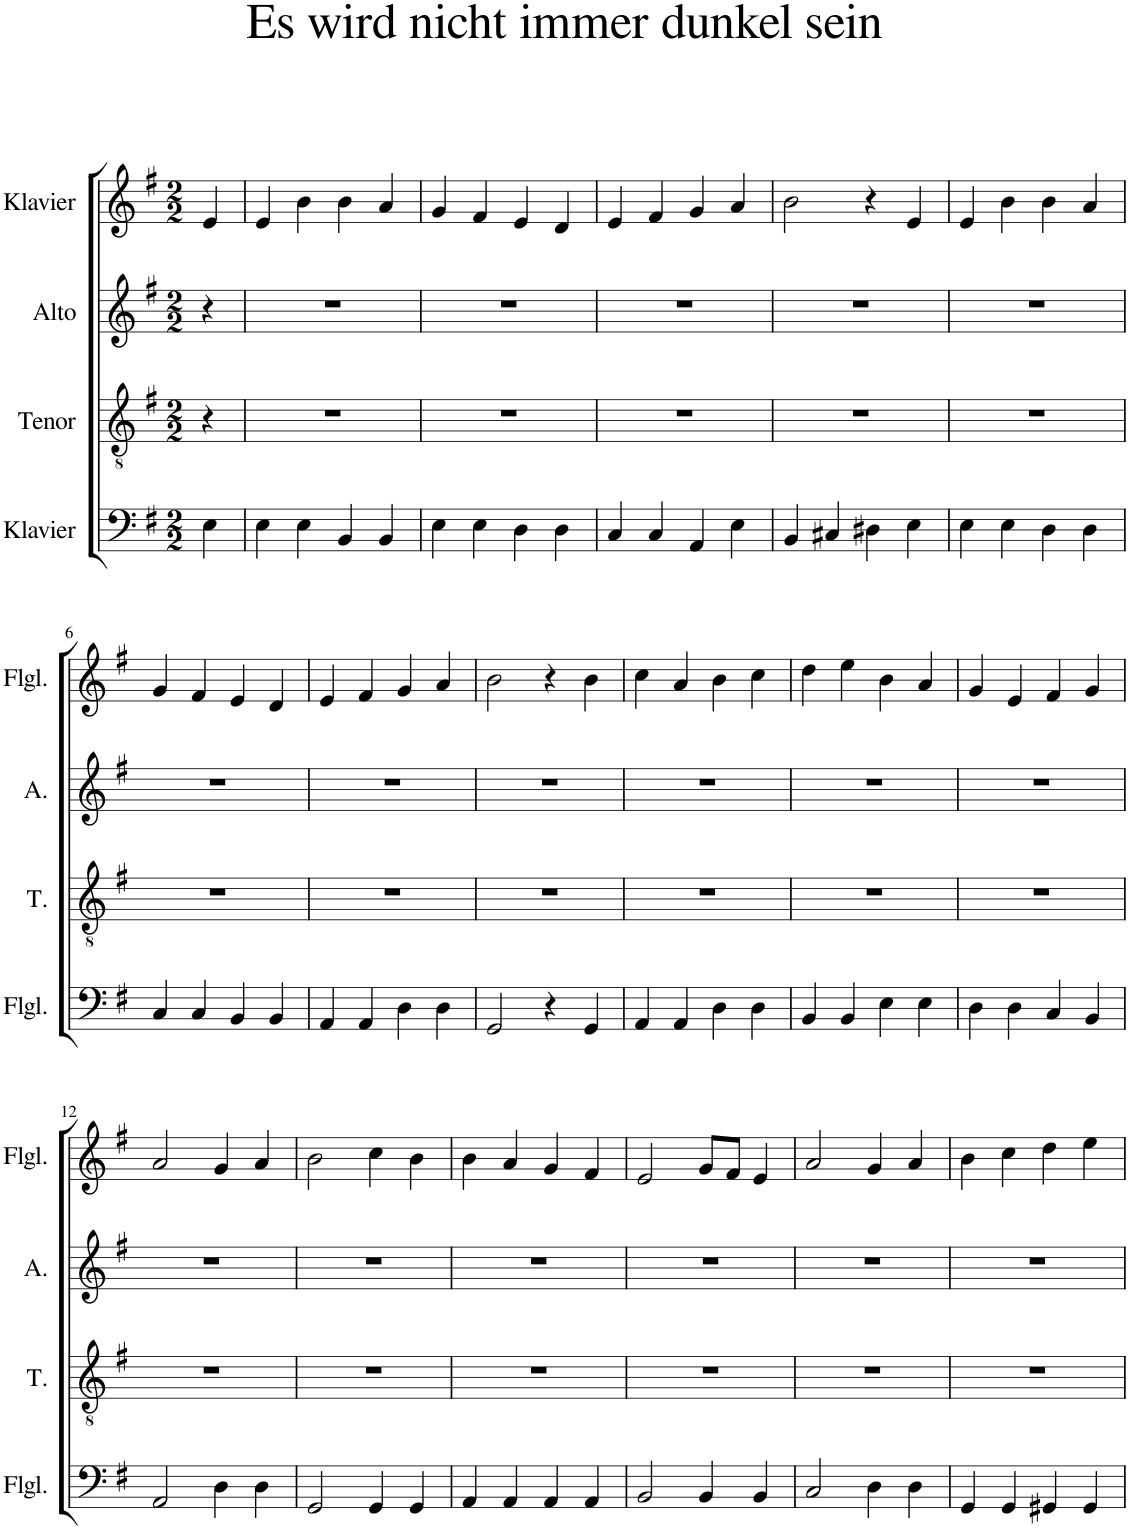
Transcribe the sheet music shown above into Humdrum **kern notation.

**kern	**kern	**kern	**kern
*part4	*part3	*part2	*part1
*staff4	*staff3	*staff2	*staff1
*I"Klavier	*I"Tenor	*I"Alto	*I"Klavier
*	*I'T.	*I'A.	*
*clefF4	*clefGv2	*clefG2	*clefG2
*k[f#]	*k[f#]	*k[f#]	*k[f#]
*M2/2	*M2/2	*M2/2	*M2/2
=	=	=	=
4E\	4r	4r	4e/
=1	=1	=1	=1
4E\	1r	1r	4e/
4E\	.	.	4b\
4BB/	.	.	4b\
4BB/	.	.	4a/
=2	=2	=2	=2
4E\	1r	1r	4g/
4E\	.	.	4f#/
4D\	.	.	4e/
4D\	.	.	4d/
=3	=3	=3	=3
4C/	1r	1r	4e/
4C/	.	.	4f#/
4AA/	.	.	4g/
4E\	.	.	4a/
=4	=4	=4	=4
4BB/	1r	1r	2b\
4C#X/	.	.	.
4D#X\	.	.	4r
4E\	.	.	4e/
=5	=5	=5	=5
4E\	1r	1r	4e/
4E\	.	.	4b\
4D\	.	.	4b\
4D\	.	.	4a/
!!LO:LB:g=z
=6	=6	=6	=6
4C/	1r	1r	4g/
4C/	.	.	4f#/
4BB/	.	.	4e/
4BB/	.	.	4d/
=7	=7	=7	=7
4AA/	1r	1r	4e/
4AA/	.	.	4f#/
4D\	.	.	4g/
4D\	.	.	4a/
=8	=8	=8	=8
2GG/	1r	1r	2b\
4r	.	.	4r
4GG/	.	.	4b\
=9	=9	=9	=9
4AA/	1r	1r	4cc\
4AA/	.	.	4a/
4D\	.	.	4b\
4D\	.	.	4cc\
=10	=10	=10	=10
4BB/	1r	1r	4dd\
4BB/	.	.	4ee\
4E\	.	.	4b\
4E\	.	.	4a/
=11	=11	=11	=11
4D\	1r	1r	4g/
4D\	.	.	4e/
4C/	.	.	4f#/
4BB/	.	.	4g/
!!LO:LB:g=z
=12	=12	=12	=12
2AA/	1r	1r	2a/
4D\	.	.	4g/
4D\	.	.	4a/
=13	=13	=13	=13
2GG/	1r	1r	2b\
4GG/	.	.	4cc\
4GG/	.	.	4b\
=14	=14	=14	=14
4AA/	1r	1r	4b\
4AA/	.	.	4a/
4AA/	.	.	4g/
4AA/	.	.	4f#/
=15	=15	=15	=15
2BB/	1r	1r	2e/
4BB/	.	.	8g/L
.	.	.	8f#/J
4BB/	.	.	4e/
=16	=16	=16	=16
2C/	1r	1r	2a/
4D\	.	.	4g/
4D\	.	.	4a/
=17	=17	=17	=17
4GG/	1r	1r	4b\
4GG/	.	.	4cc\
4GG#X/	.	.	4dd\
4GG#/	.	.	4ee\
=	=	=	=
*-	*-	*-	*-
